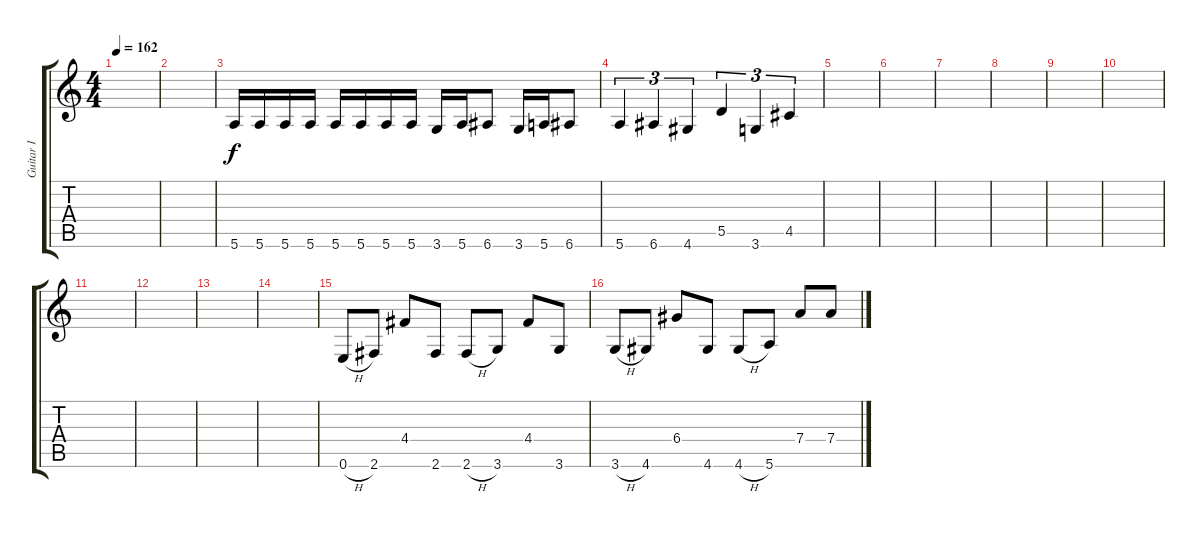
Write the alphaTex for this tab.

\track ("Guitar I" "Guitar I") {instrument distortionguitar}
\staff {score tabs}
\tuning (E4 B3 G3 D3 A2 E2) {hide}
\ts (4 4)
\tempo 162
\clef g2
\ks c
|
|
5.6.16 5.6.16 5.6.16 5.6.16 5.6.16 5.6.16 5.6.16 5.6.16 3.6.16 5.6.16 6.6.8 3.6.16 5.6.16 6.6.8 |
5.6.4{tu (3 2)} 6.6.4{tu (3 2)} 4.6.4{tu (3 2)} 5.5.4{tu (3 2)} 3.6.4{tu (3 2)} 4.5.4{tu (3 2)} |
|
|
|
|
|
|
|
|
|
|
0.6{h}.8 2.6.8 4.4.8 2.6.8 2.6{h}.8 3.6.8 4.4.8 3.6.8 |
3.6{h}.8 4.6.8 6.4.8 4.6.8 4.6{h}.8 5.6.8 7.4.8 7.4.8
